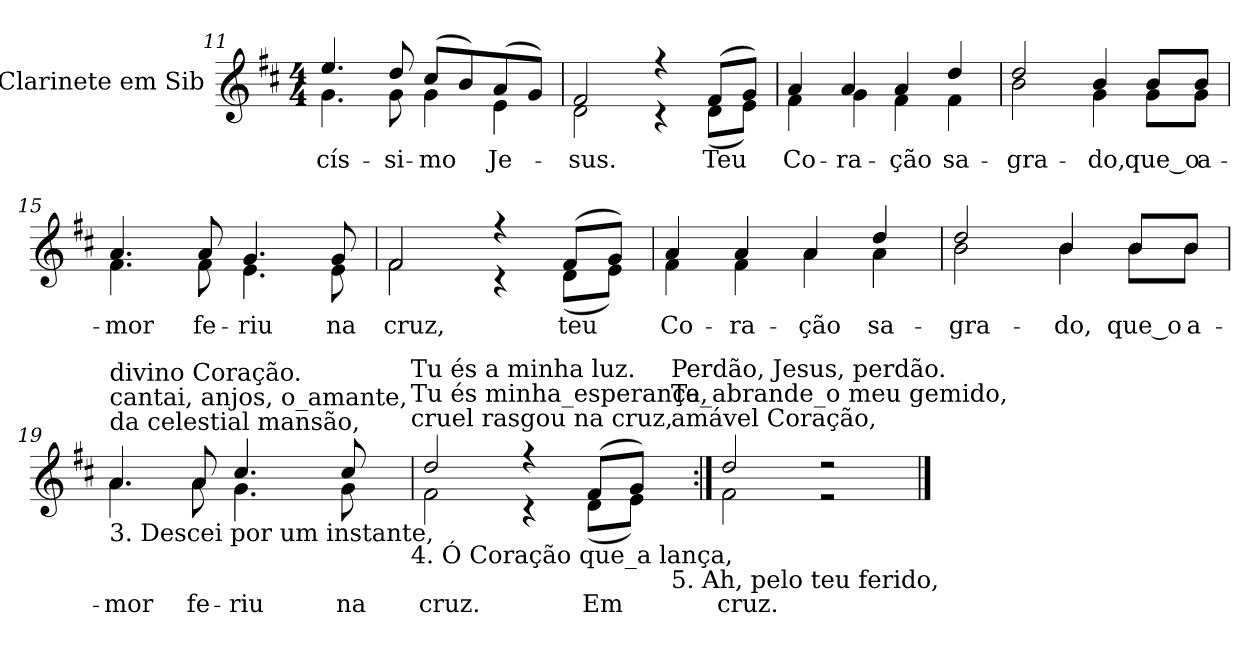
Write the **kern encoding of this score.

**kern	**text
*part1	*part1
*staff1	*staff1
*I"Clarinete em Sib	*
*I'Cl.	*
*clefG2	*
*ITrd1c2	*
*k[]	*
*C:	*
*M4/4	*
=11	=11
!	!LO:LY:b:color=#000000
*^	*
4.ddi/	4.fi\	-cís-
!	!	!LO:LY:b:color=#000000
8cci/	8fi\	-si-
!	!	!LO:LY:b:color=#000000
(8bi/L	4fi\	-mo
8ai/)	.	.
!	!	!LO:LY:b:color=#000000
(8gi/	4di\	Je-
8fi/J)	.	.
=12	=12	=12
!	!	!LO:LY:b:color=#000000
2ei/	2ci\	-sus.
4r	4r	.
!	!	!LO:LY:b:color=#000000
(8ei/L	(8ci\L	Teu
8fi/J)	8di\J)	.
=13	=13	=13
!	!	!LO:LY:b:color=#000000
4gi/	4ei\	Co-
!	!	!LO:LY:b:color=#000000
4gi/	4fi\	-ra-
!	!	!LO:LY:b:color=#000000
4gi/	4ei\	-ção
!	!	!LO:LY:b:color=#000000
4cci/	4ei\	sa-
=14	=14	=14
!	!	!LO:LY:b:color=#000000
2cci/	2ai\	-gra-
!	!	!LO:LY:b:color=#000000
4ai/	4fi\	-do,
!	!	!LO:LY:b:color=#000000
8ai/L	8fi\L	que_o
!	!	!LO:LY:b:color=#000000
8ai/J	8fi\J	a-
!!LO:LB:g=z	!!
=15	=15	=15
!	!	!LO:LY:b:color=#000000
4.gi/	4.ei\	-mor
!	!	!LO:LY:b:color=#000000
8gi/	8ei\	fe-
!	!	!LO:LY:b:color=#000000
4.fi/	4.di\	-riu
!	!	!LO:LY:b:color=#000000
8fi/	8di\	na
=16	=16	=16
!	!	!LO:LY:b:color=#000000
2ei/	2ei\	cruz,
4r	4r	.
!	!	!LO:LY:b:color=#000000
(8ei/L	(8ci\L	teu
8fi/J)	8di\J)	.
=17	=17	=17
!	!	!LO:LY:b:color=#000000
4gi/	4ei\	Co-
!	!	!LO:LY:b:color=#000000
4gi/	4ei\	-ra-
!	!	!LO:LY:b:color=#000000
4gi/	4gi\	-ção
!	!	!LO:LY:b:color=#000000
4cci/	4gi\	sa-
=18	=18	=18
!	!	!LO:LY:b:color=#000000
2cci/	2ai\	-gra-
!	!	!LO:LY:b:color=#000000
4ai/	4ai\	-do,
!	!	!LO:LY:b:color=#000000
8ai/L	8ai\L	que_o
!	!	!LO:LY:b:color=#000000
8ai/J	8ai\J	a-
*v	*v	*
!!LO:LB:g=z
=19	=19
*^	*
!LO:TX:b:t=3.  Descei por um instante,	!	!
!LO:TX:t=da celestial mansão,	!	!
!LO:TX:t=cantai, anjos, o_amante,	!	!
!LO:TX:t=divino Coração.	!	!
!	!	!LO:LY:b:color=#000000
*	*^	*
4.gi/	4.gi\	2ryy	-mor
!	!	!	!LO:LY:b:color=#000000
8gi/	8gi\	.	fe-
!	!	!	!LO:LY:b:color=#000000
4.bi/	4.fi\	4ryy	-riu
.	.	8ryy	.
!	!	!	!LO:LY:b:color=#000000
8bi/	8fi\	16ryy	na
.	.	32ryy	.
.	.	64ryy	.
.	.	128...ryy	.
!	!	!LO:TX:b:t=4.  Ó Coração que_a lança,	!
!	!	!LO:TX:t=cruel rasgou na cruz,	!
!	!	!LO:TX:t=Tu és minha_esperança,	!
!	!	!LO:TX:t=Tu és a minha luz.	!
.	.	1024ryy	.
=20	=20	=20	=20
!	!	!	!LO:LY:b:color=#000000
2cci/	2ei\	2ryy	cruz.
4r	4r	4ryy	.
!	!	!	!LO:LY:b:color=#000000
(8ei/L	(8ci\L	8ryy	Em
8fi/J)	8di\J)	32ryy	.
.	.	64ryy	.
.	.	128...ryy	.
!	!	!LO:TX:b:t=5.  Ah, pelo teu ferido,	!
!	!	!LO:TX:t=amável Coração,	!
!	!	!LO:TX:t=Te_abrande_o meu gemido,	!
!	!	!LO:TX:t=Perdão, Jesus, perdão.	!
.	.	16ryy	.
.	.	1024ryy	.
*v	*v	*v	*
=21:|!	=21:|!
*^	*
*	*^	*
!	!	!	!LO:LY:b:color=#000000
*	*v	*v	*
2cci/	2ei\	cruz.
2r	2r	.
*v	*v	*
==	==
*-	*-
